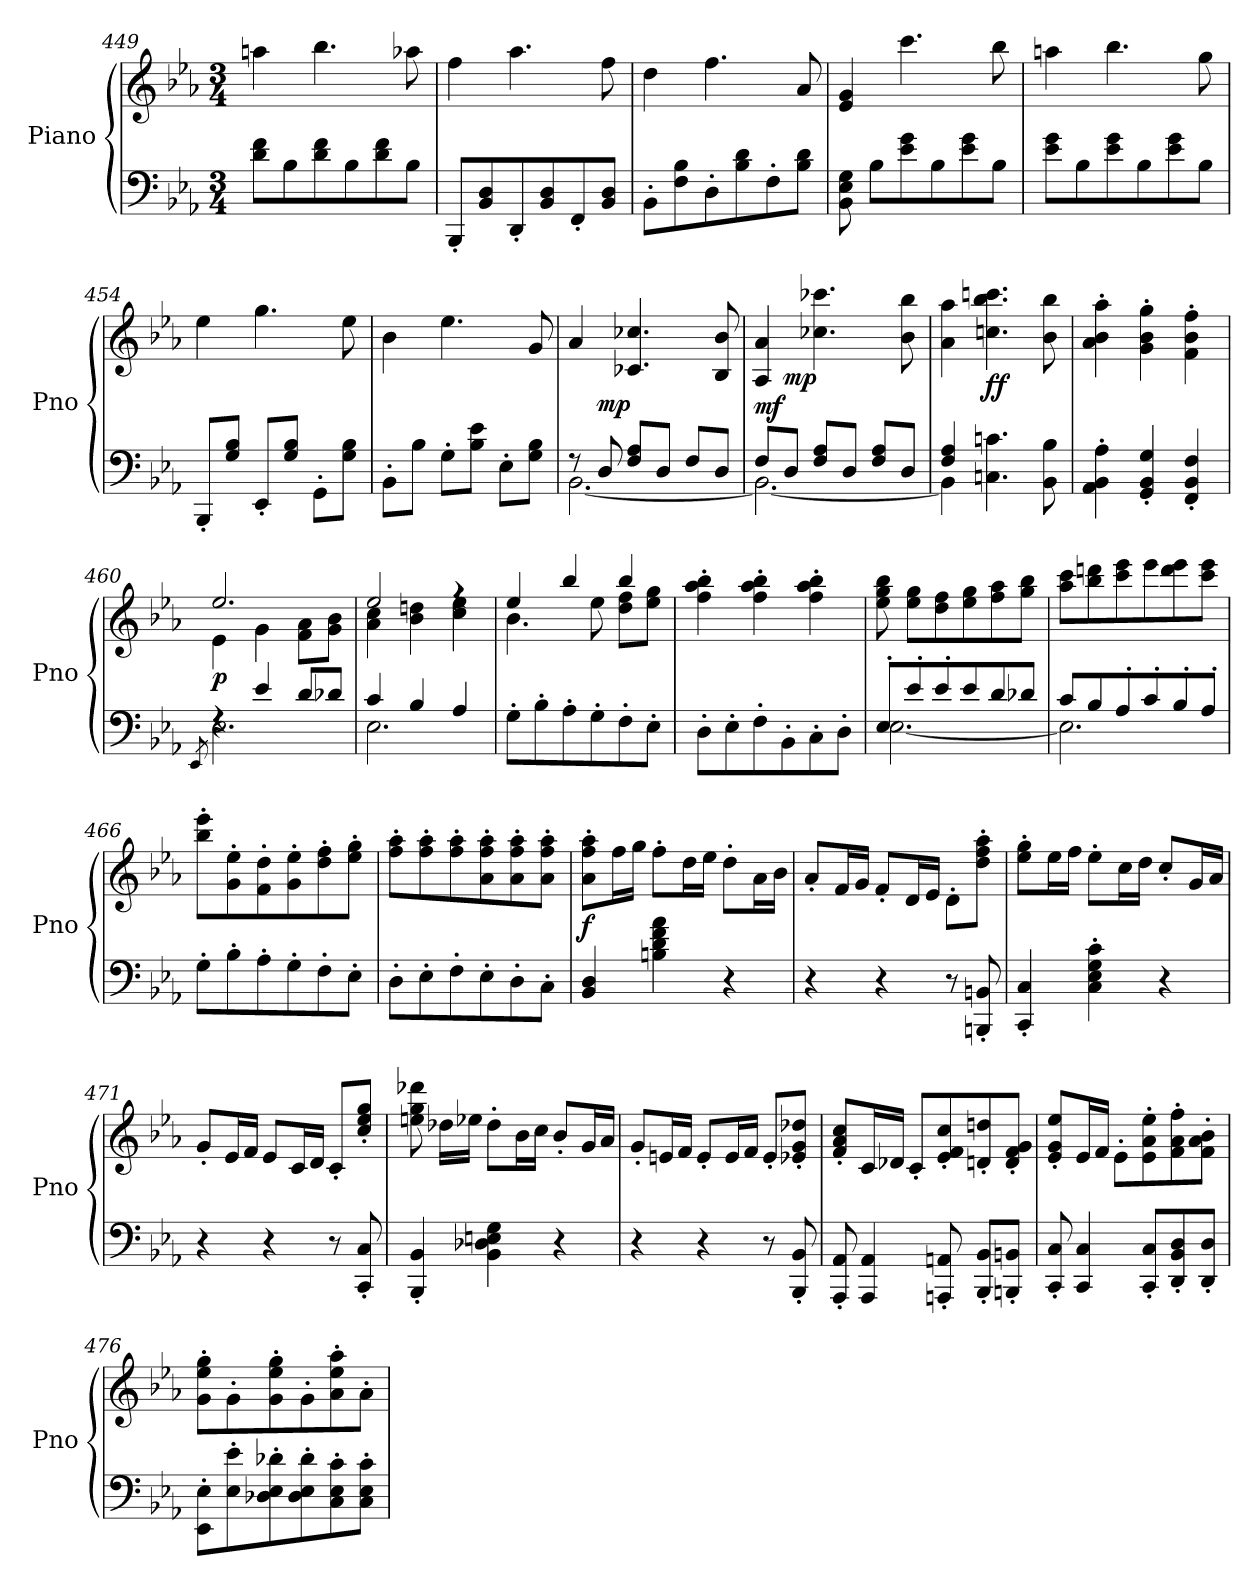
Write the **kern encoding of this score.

**kern	**kern	**dynam
*part1	*part1	*part1
*staff2	*staff1	*staff1/2
*I"Piano	*	*
*I'Pno	*	*
*clefF4	*clefG2	*
*k[b-e-a-]	*k[b-e-a-]	*
*M3/4	*M3/4	*
=449	=449	=449
8d\ 8f\L	4aan\	.
8B-\	.	.
8d\ 8f\	4.bb-\	.
8B-\	.	.
8d\ 8f\	.	.
8B-\J	8aa-X\	.
=450	=450	=450
8BBB-'/L	4ff\	.
8BB-/ 8D/	.	.
8DD'/	4.aa-\	.
8BB-/ 8D/	.	.
8FF'/	.	.
8BB-/ 8D/J	8ff\	.
!!LO:LB:g=z
=451	=451	=451
8BB-'\L	4dd\	.
8F\ 8B-\	.	.
8D'\	4.ff\	.
8B-\ 8d\	.	.
8F'\	.	.
8B-\ 8d\J	8a-/	.
=452	=452	=452
8BB-\ 8E-\ 8G\	4e-/ 4g/	.
8B-\L	.	.
8e-\ 8g\	4.ccc\	.
8B-\	.	.
8e-\ 8g\	.	.
8B-\J	8bb-\	.
=453	=453	=453
8e-\ 8g\L	4aan\	.
8B-\	.	.
8e-\ 8g\	4.bb-\	.
8B-\	.	.
8e-\ 8g\	.	.
8B-\J	8gg\	.
=454	=454	=454
8BBB-'/L	4ee-\	.
8G/ 8B-/J	.	.
8EE-'/L	4.gg\	.
8G/ 8B-/J	.	.
8GG'\L	.	.
8G\ 8B-\J	8ee-\	.
=455	=455	=455
8BB-'\L	4b-\	.
8B-\J	.	.
8G'\L	4.ee-\	.
8B-\ 8e-\J	.	.
8E-'\L	.	.
8G\ 8B-\J	8g/	.
=456	=456	=456
*^	*	*
!	!	!	!LO:DY:a=2
!	!	!	!LO:DY:n=1:a=2
8r	[2.BB-\	4a-/	mf sf
!	!	!	!LO:DY:n=2:a=2
8D/	.	.	mp
8F/ 8A-/L	.	4.c-X/ 4.cc-X/	.
8D/J	.	.	.
8F/L	.	.	.
8D/J	.	8B-/ 8b-/	.
=457	=457	=457	=457
!	!	!	!LO:DY:a=2
8F/L	2.BB-\_	4A-/ 4a-/	mf
!	!	!	!LO:DY:a=2
8D/J	.	.	mp
8F/ 8A-/L	.	4.cc-X\ 4.ccc-X\	.
8D/J	.	.	.
8F/ 8A-/L	.	.	.
8D/J	.	8b-\ 8bb-\	.
!!LO:PB:g=z
=458	=458	=458	=458
4F/ 4A-/	4BB-\]	4a-\ 4aa-\	.
!	!	!	!LO:DY:b
4.Cn\ 4.cn\	2ryy	4.ccn\ 4.bb-\ 4.cccn\	ff
8BB-\ 8B-\	.	8b-\ 8bb-\	.
*v	*v	*	*
=459	=459	=459
4AA-\' 4BB-\' 4A-\'	4a-\' 4b-\' 4aa-\'	.
4GG/' 4BB-/' 4G/'	4g\' 4b-\' 4gg\'	.
4FF/' 4BB-/' 4F/'	4f\' 4b-\' 4ff\'	.
=460	=460	=460
*^	*	*
.	8qEE-/	.	.
*	*	*^	*
!	!	!	!	!LO:DY:b
4rF	2.E-\	2.ee-/	4e-\	p
4e-/	.	.	4g\	.
8d/L	.	.	8f\ 8a-\L	.
8d-X/J	.	.	8g\ 8b-\J	.
=461	=461	=461	=461	=461
4c/	2.E-\	2ee-/	4a-\ 4cc\	.
4B-/	.	.	4b-\ 4ddn\	.
4A-/	.	4rff	4cc\ 4ee-\	.
*v	*v	*	*	*
=462	=462	=462	=462
8G'\L	4ee-/	4.b-\	.
8B-'\	.	.	.
8A-'\	4bb-/	.	.
8G'\	.	8ee-\	.
8F'\	4bb-/	8dd\ 8ff\L	.
8E-'\J	.	8ee-\ 8gg\J	.
*	*v	*v	*
=463	=463	=463
8D'\L	4ff\' 4aa-\' 4bb-\'	.
8E-'\	.	.
8F'\	4ff\' 4aa-\' 4bb-\'	.
8BB-'\	.	.
8C'\	4ff\' 4aa-\' 4bb-\'	.
8D'\J	.	.
=464	=464	=464
*^	*	*
8E-'/L	[2.E-\	8ee-\ 8gg\ 8bb-\	.
8e-'/	.	8ee-\ 8gg\L	.
8e-'/	.	8dd\ 8ff\	.
8e-/	.	8ee-\ 8gg\	.
8d/	.	8ff\ 8aa-\	.
8d-X/J	.	8gg\ 8bb-\J	.
!!LO:LB:g=z
=465	=465	=465	=465
8c/L	2.E-\]	8aa-\ 8ccc\L	.
8B-/	.	8bb-\ 8dddn\	.
8A-'/	.	8ccc\ 8eee-\	.
8c'/	.	8eee-\	.
8B-'/	.	8ddd\ 8eee-\	.
8A-'/J	.	8ccc\ 8eee-\J	.
*v	*v	*	*
=466	=466	=466
8G'\L	8bb-\' 8eee-\'L	.
8B-'\	8g\' 8ee-\'	.
8A-'\	8f\' 8dd\'	.
8G'\	8g\' 8ee-\'	.
8F'\	8dd\' 8ff\'	.
8E-'\J	8ee-\' 8gg\'J	.
=467	=467	=467
8D'\L	8ff\' 8aa-\'L	.
8E-'\	8ff\' 8aa-\'	.
8F'\	8ff\' 8aa-\'	.
8E-'\	8a-\' 8ff\' 8aa-\'	.
8D'\	8a-\' 8ff\' 8aa-\'	.
8C'\J	8a-\' 8ff\' 8aa-\'J	.
=468	=468	=468
!	!	!LO:DY:a=2
4BB-/ 4D/	8a-\' 8ff\' 8aa-\'L	f
.	16ff\L	.
.	16gg\JJ	.
4Bn\ 4d\ 4f\ 4a-\	8ff'\L	.
.	16dd\L	.
.	16ee-\JJ	.
4r	8dd'\L	.
.	16a-\L	.
.	16b-\JJ	.
=469	=469	=469
4r	8a-'/L	.
.	16f/L	.
.	16g/JJ	.
4r	8f'/L	.
.	16d/L	.
.	16e-/JJ	.
8r	8d'\L	.
8BBBn/' 8BBn/'	8dd\' 8ff\' 8aa-\'J	.
!!LO:LB:g=z
=470	=470	=470
4CC/' 4C/'	8ee-\' 8gg\'L	.
.	16ee-\L	.
.	16ff\JJ	.
4C\' 4E-\' 4G\' 4c\'	8ee-'\L	.
.	16cc\L	.
.	16dd\JJ	.
4r	8cc'/L	.
.	16g/L	.
.	16a-/JJ	.
=471	=471	=471
4r	8g'/L	.
.	16e-/L	.
.	16f/JJ	.
4r	8e-/L	.
.	16c/L	.
.	16d/JJ	.
8r	8c'/L	.
8CC/' 8C/'	8cc/' 8ee-/' 8gg/'J	.
=472	=472	=472
4BBB-/' 4BB-/'	8een\ 8gg\ 8ddd-X\	.
.	16dd-X\LL	.
.	16ee-X\JJ	.
4BB-\ 4D-X\ 4En\ 4G\	8dd-'\L	.
.	16b-\L	.
.	16cc\JJ	.
4r	8b-'/L	.
.	16g/L	.
.	16a-/JJ	.
=473	=473	=473
4r	8g'/L	.
.	16en/L	.
.	16f/JJ	.
4r	8e'/L	.
.	16e/L	.
.	16f/JJ	.
8r	8e'/L	.
8BBB-/' 8BB-/'	8e-X/' 8g/' 8dd-X/'J	.
!!LO:LB:g=z
=474	=474	=474
8AAA-/' 8AA-/'	8f/' 8a-/' 8cc/'L	.
4AAA-/ 4AA-/	16c/L	.
.	16d-X/JJ	.
.	8c'/L	.
8AAAn/' 8AAn/'	8e-/' 8f/' 8cc/'	.
8BBB-/' 8BB-/'L	8dn/' 8ddn/'	.
8BBBn/' 8BBn/'J	8d/' 8f/' 8g/'J	.
=475	=475	=475
8CC/' 8C/'	8e-/' 8g/' 8ee-/'L	.
4CC/ 4C/	16e-/L	.
.	16f/JJ	.
.	8e-'\L	.
8CC/' 8C/'L	8e-\' 8a-\' 8ee-\'	.
8DD/' 8BB-/' 8D/'	8f\' 8a-\' 8ff\'	.
8DD/' 8D/'J	8f\' 8a-\' 8b-\'J	.
=476	=476	=476
8EE-\' 8E-\'L	8g\' 8ee-\' 8gg\'L	.
8E-\' 8e-\'	8g'\	.
8D-X\' 8E-\' 8d-X\'	8g\' 8ee-\' 8gg\'	.
8D-\' 8E-\' 8d-\'	8g'\	.
8C\' 8E-\' 8c\'	8a-\' 8ee-\' 8aa-\'	.
8C\' 8E-\' 8c\'J	8a-'\J	.
=	=	=
*-	*-	*-
